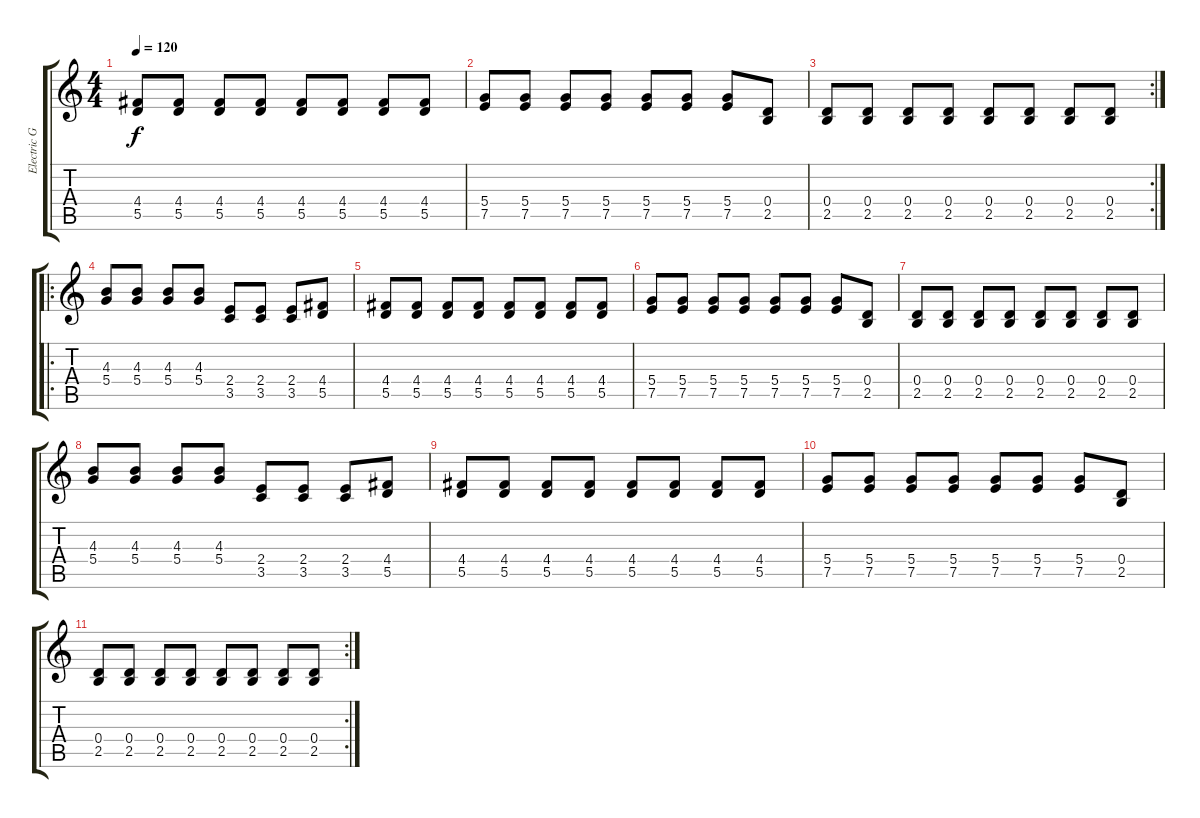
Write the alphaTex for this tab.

\track ("Electric Guitar" "Electric G") {instrument distortionguitar}
\staff {score tabs}
\tuning (E4 B3 G3 D3 A2 E2) {hide}
\ts (4 4)
\tempo 120
\clef g2
\ks c
(4.4 5.5).8{dy f} (4.4 5.5).8 (4.4 5.5).8 (4.4 5.5).8 (4.4 5.5).8 (4.4 5.5).8 (4.4 5.5).8 (4.4 5.5).8 |
(5.4 7.5).8 (5.4 7.5).8 (5.4 7.5).8 (5.4 7.5).8 (5.4 7.5).8 (5.4 7.5).8 (5.4 7.5).8 (0.4 2.5).8 |
\rc 2
(0.4 2.5).8 (0.4 2.5).8 (0.4 2.5).8 (0.4 2.5).8 (0.4 2.5).8 (0.4 2.5).8 (0.4 2.5).8 (0.4 2.5).8 |
\ro
(4.3 5.4).8 (4.3 5.4).8 (4.3 5.4).8 (4.3 5.4).8 (2.4 3.5).8 (2.4 3.5).8 (2.4 3.5).8 (4.4 5.5).8 |
(4.4 5.5).8 (4.4 5.5).8 (4.4 5.5).8 (4.4 5.5).8 (4.4 5.5).8 (4.4 5.5).8 (4.4 5.5).8 (4.4 5.5).8 |
(5.4 7.5).8 (5.4 7.5).8 (5.4 7.5).8 (5.4 7.5).8 (5.4 7.5).8 (5.4 7.5).8 (5.4 7.5).8 (0.4 2.5).8 |
(0.4 2.5).8 (0.4 2.5).8 (0.4 2.5).8 (0.4 2.5).8 (0.4 2.5).8 (0.4 2.5).8 (0.4 2.5).8 (0.4 2.5).8 |
(4.3 5.4).8 (4.3 5.4).8 (4.3 5.4).8 (4.3 5.4).8 (2.4 3.5).8 (2.4 3.5).8 (2.4 3.5).8 (4.4 5.5).8 |
(4.4 5.5).8 (4.4 5.5).8 (4.4 5.5).8 (4.4 5.5).8 (4.4 5.5).8 (4.4 5.5).8 (4.4 5.5).8 (4.4 5.5).8 |
(5.4 7.5).8 (5.4 7.5).8 (5.4 7.5).8 (5.4 7.5).8 (5.4 7.5).8 (5.4 7.5).8 (5.4 7.5).8 (0.4 2.5).8 |
\rc 2
(0.4 2.5).8 (0.4 2.5).8 (0.4 2.5).8 (0.4 2.5).8 (0.4 2.5).8 (0.4 2.5).8 (0.4 2.5).8 (0.4 2.5).8
